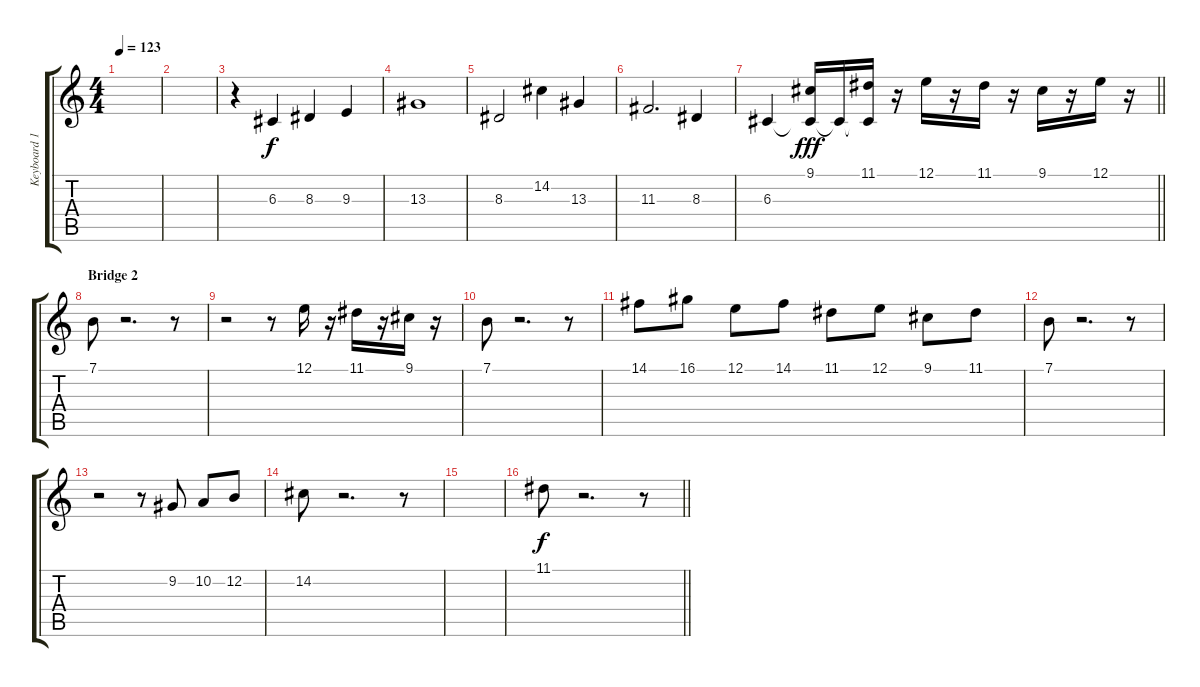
\track ("Keyboard 1" "Keyboard 1") {instrument sitar}
\staff {score tabs}
\tuning (E4 B3 G3 D3 A2 E2) {hide}
\ts (4 4)
\tempo 123
\clef g2
\ks c
|
|
r.4{volume 13 balance 5 instrument trombone} 6.3.4 8.3.4 9.3.4 |
13.3.1 |
8.3.2 14.2.4 13.3.4 |
11.3.2{d} 8.3.4 |
\barLineRight lightlight
6.3.4 (9.1 6.3{t}).16{dy fff volume 16 balance 11 instrument pad3polysynth} 6.3{t}.16 (11.1 6.3{t}).16 r.16 12.1.16 r.16 11.1.16 r.16 9.1.16 r.16 12.1.16 r.16 |
\section ("" "Bridge 2")
7.1.8 r.2{d} r.8 |
r.2 r.8 12.1.16 r.16 11.1.16 r.16 9.1.16 r.16 |
7.1.8 r.2{d} r.8 |
14.1.8 16.1.8 12.1.8 14.1.8 11.1.8 12.1.8 9.1.8 11.1.8 |
7.1.8 r.2{d} r.8 |
r.2 r.8 9.2.8 10.2.8 12.2.8 |
14.2.8 r.2{d} r.8 |
|
\barLineRight lightlight
11.1.8{dy f} r.2{d} r.8
